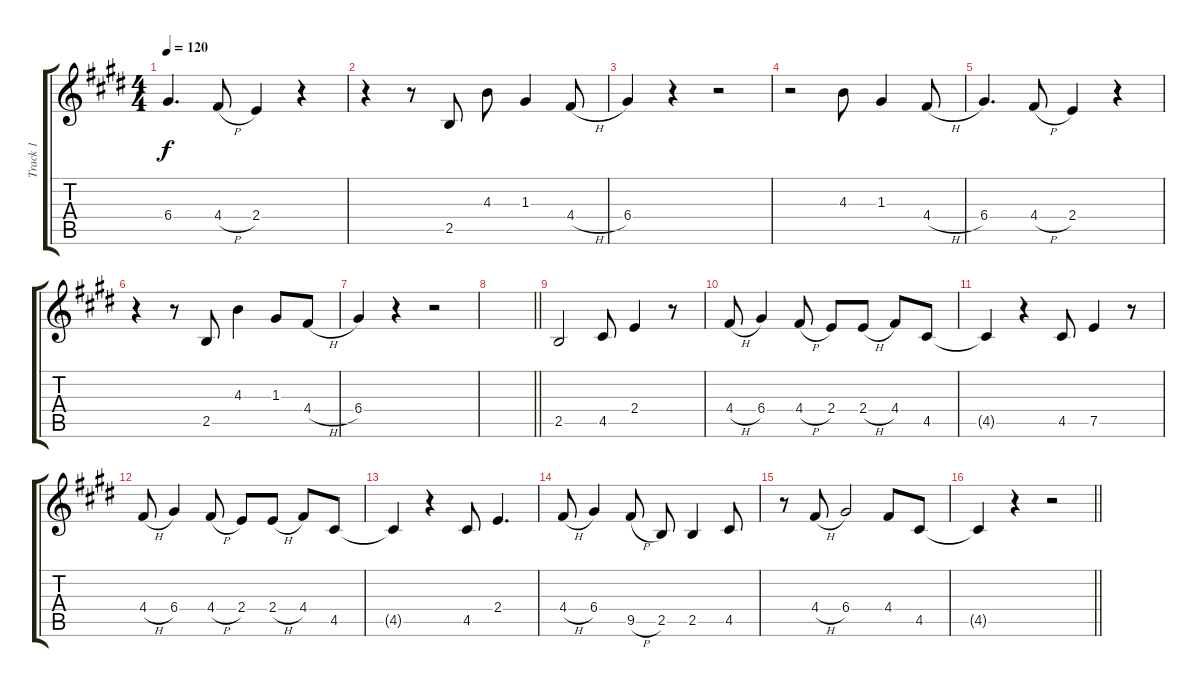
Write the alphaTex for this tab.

\track ("Track 1" "Track 1") {instrument electricguitarjazz}
\staff {score tabs}
\tuning (E4 B3 G3 D3 A2 E2) {hide}
\ts (4 4)
\tempo 120
\clef g2
\ks e
6.4.4{d dy f} 4.4{h}.8 2.4.4 r.4 |
r.4 r.8 2.5.8 4.3.8 1.3.4 4.4{h}.8 |
6.4.4 r.4 r.2 |
r.2 4.3.8 1.3.4 4.4{h}.8 |
6.4.4{d} 4.4{h}.8 2.4.4 r.4 |
r.4 r.8 2.5.8 4.3.4 1.3.8 4.4{h}.8 |
6.4.4 r.4 r.2 |
\barLineRight lightlight
|
2.5.2 4.5.8 2.4.4 r.8 |
4.4{h}.8 6.4.4 4.4{h}.8 2.4.8 2.4{h}.8 4.4.8 4.5.8 |
4.5{t}.4 r.4 4.5.8 7.5.4 r.8 |
4.4{h}.8 6.4.4 4.4{h}.8 2.4.8 2.4{h}.8 4.4.8 4.5.8 |
4.5{t}.4 r.4 4.5.8 2.4.4{d} |
4.4{h}.8 6.4.4 9.5{h}.8 2.5.8 2.5.4 4.5.8 |
r.8 4.4{h}.8 6.4.2 4.4.8 4.5.8 |
\barLineRight lightlight
4.5{t}.4 r.4 r.2
